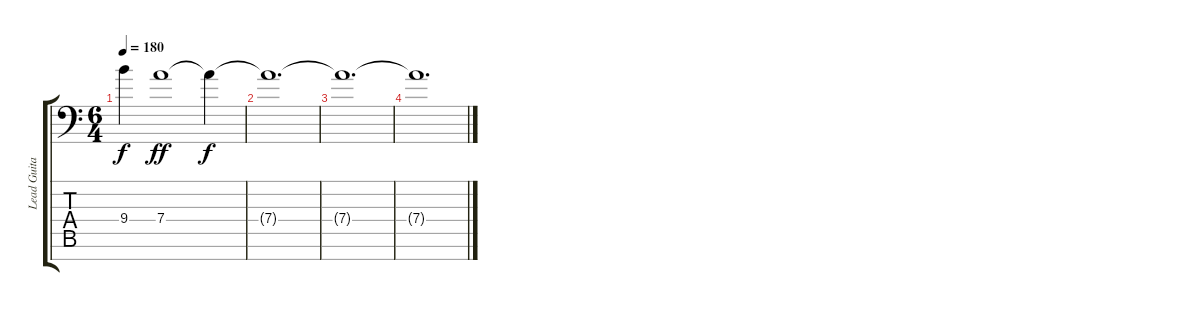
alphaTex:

\track ("Lead Guitar #1" "Lead Guita") {instrument overdrivenguitar}
\staff {score tabs}
\tuning (D4 A3 E3 D3 A2 E2 A1) {hide}
\ts (6 4)
\tempo 180
\clef f4
\ks c
9.4{t}.4{dy f} 7.4.1{dy ff} 7.4{t}.4{dy f} |
\section ("" "")
7.4{t}.1{d volume 0} |
7.4{t}.1{d} |
7.4{t}.1{d}
